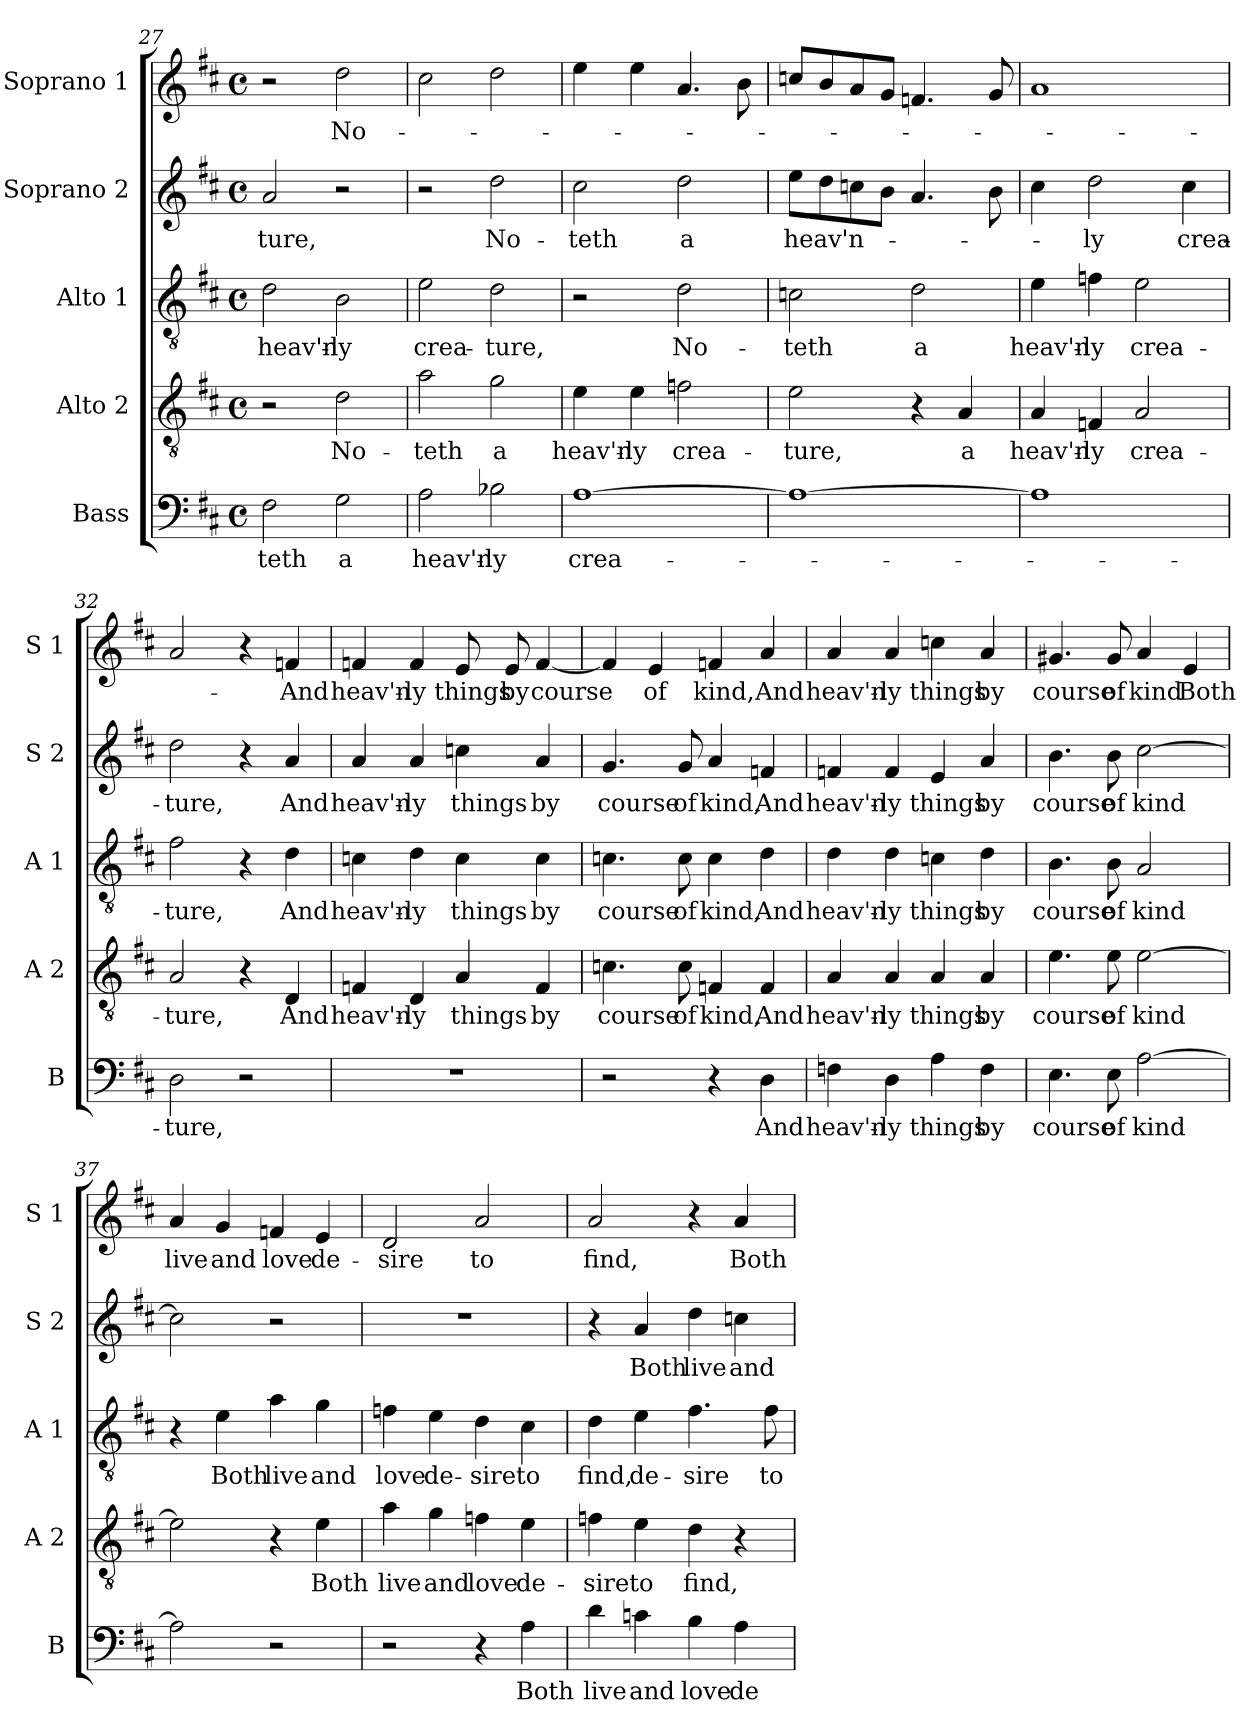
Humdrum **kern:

**kern	**text	**kern	**text	**kern	**text	**kern	**text	**kern	**text
*part5	*part5	*part4	*part4	*part3	*part3	*part2	*part2	*part1	*part1
*staff5	*staff5	*staff4	*staff4	*staff3	*staff3	*staff2	*staff2	*staff1	*staff1
*I"Bass	*	*I"Alto 2	*	*I"Alto 1	*	*I"Soprano 2	*	*I"Soprano 1	*
*I'B	*	*I'A 2	*	*I'A 1	*	*I'S 2	*	*I'S 1	*
*clefF4	*	*clefGv2	*	*clefGv2	*	*clefG2	*	*clefG2	*
*k[f#c#]	*	*k[f#c#]	*	*k[f#c#]	*	*k[f#c#]	*	*k[f#c#]	*
*D:	*	*D:	*	*D:	*	*D:	*	*D:	*
*M4/4	*	*M4/4	*	*M4/4	*	*M4/4	*	*M4/4	*
*met(c)	*	*met(c)	*	*met(c)	*	*met(c)	*	*met(c)	*
=27	=27	=27	=27	=27	=27	=27	=27	=27	=27
!	!LO:LY:b	!	!	!	!LO:LY:b	!	!LO:LY:b	!	!
2F#\	-teth	2r	.	2d\	heav'n-	2a/	-ture,	2r	.
!	!LO:LY:b	!	!LO:LY:b	!	!LO:LY:b	!	!	!	!LO:LY:b
2G\	a	2d\	No-	2B\	-ly	2r	.	2dd\	No-
=28	=28	=28	=28	=28	=28	=28	=28	=28	=28
!	!LO:LY:b	!	!LO:LY:b	!	!LO:LY:b	!	!	!	!
2A\	heav'n-	2a\	-teth	2e\	crea-	2r	.	2cc#\	.
!	!LO:LY:b	!	!LO:LY:b	!	!LO:LY:b	!	!LO:LY:b	!	!
2B-X\	-ly	2g\	a	2d\	-ture,	2dd\	No-	2dd\	.
=29	=29	=29	=29	=29	=29	=29	=29	=29	=29
!	!LO:LY:b	!	!LO:LY:b	!	!	!	!LO:LY:b	!	!
[1A	crea-	4e\	heav'n-	2r	.	2cc#\	-teth	4ee\	.
!	!	!	!LO:LY:b	!	!	!	!	!	!
.	.	4e\	-ly	.	.	.	.	4ee\	.
!	!	!	!LO:LY:b	!	!LO:LY:b	!	!LO:LY:b	!	!
.	.	2fn\	crea-	2d\	No-	2dd\	a	4.a/	.
.	.	.	.	.	.	.	.	8b\	.
!!LO:LB:g=z
=30	=30	=30	=30	=30	=30	=30	=30	=30	=30
!	!	!	!LO:LY:b	!	!LO:LY:b	!	!LO:LY:b	!	!
1A_	.	2e\	-ture,	2cn\	-teth	8ee\L	heav'n-	8ccn/L	.
.	.	.	.	.	.	8dd\	.	8b/	.
.	.	.	.	.	.	8ccn\	.	8a/	.
.	.	.	.	.	.	8b\J	.	8g/J	.
!	!	!	!	!	!LO:LY:b	!	!	!	!
.	.	4r	.	2d\	a	4.a/	.	4.fn/	.
!	!	!	!LO:LY:b	!	!	!	!	!	!
.	.	4A/	a	.	.	.	.	.	.
.	.	.	.	.	.	8b\	.	8g/	.
=31	=31	=31	=31	=31	=31	=31	=31	=31	=31
!	!	!	!LO:LY:b	!	!LO:LY:b	!	!	!	!
1A]	.	4A/	heav'n-	4e\	heav'n-	4cc#\	.	1a	.
!	!	!	!LO:LY:b	!	!LO:LY:b	!	!LO:LY:b	!	!
.	.	4Fn/	-ly	4fn\	-ly	2dd\	-ly	.	.
!	!	!	!LO:LY:b	!	!LO:LY:b	!	!	!	!
.	.	2A/	crea-	2e\	crea-	.	.	.	.
!	!	!	!	!	!	!	!LO:LY:b	!	!
.	.	.	.	.	.	4cc#\	crea-	.	.
=32	=32	=32	=32	=32	=32	=32	=32	=32	=32
!	!LO:LY:b	!	!LO:LY:b	!	!LO:LY:b	!	!LO:LY:b	!	!
2D\	-ture,	2A/	-ture,	2f#\	-ture,	2dd\	-ture,	2a/	.
2r	.	4r	.	4r	.	4r	.	4r	.
!	!	!	!LO:LY:b	!	!LO:LY:b	!	!LO:LY:b	!	!LO:LY:b
.	.	4D/	And	4d\	And	4a/	And	4fn/	-And
=33	=33	=33	=33	=33	=33	=33	=33	=33	=33
!	!	!	!LO:LY:b	!	!LO:LY:b	!	!LO:LY:b	!	!LO:LY:b
1r	.	4Fn/	heav'n-	4cn\	heav'n-	4a/	heav'n-	4fn/	heav'n-
!	!	!	!LO:LY:b	!	!LO:LY:b	!	!LO:LY:b	!	!LO:LY:b
.	.	4D/	-ly	4d\	-ly	4a/	-ly	4f/	-ly
!	!	!	!LO:LY:b	!	!LO:LY:b	!	!LO:LY:b	!	!LO:LY:b
.	.	4A/	things	4c\	things	4ccn\	things	8e/	things
!	!	!	!	!	!	!	!	!	!LO:LY:b
.	.	.	.	.	.	.	.	8e/	by
!	!	!	!LO:LY:b	!	!LO:LY:b	!	!LO:LY:b	!	!LO:LY:b
.	.	4F/	by	4c\	by	4a/	by	[4f/	course
=34	=34	=34	=34	=34	=34	=34	=34	=34	=34
!	!	!	!LO:LY:b	!	!LO:LY:b	!	!LO:LY:b	!	!
2r	.	4.cn\	course	4.cn\	course	4.g/	course	4f/]	.
!	!	!	!	!	!	!	!	!	!LO:LY:b
.	.	.	.	.	.	.	.	4e/	of
!	!	!	!LO:LY:b	!	!LO:LY:b	!	!LO:LY:b	!	!
.	.	8c\	of	8c\	of	8g/	of	.	.
!	!	!	!LO:LY:b	!	!LO:LY:b	!	!LO:LY:b	!	!LO:LY:b
4r	.	4Fn/	kind,	4c\	kind,	4a/	kind,	4fn/	kind,
!	!LO:LY:b	!	!LO:LY:b	!	!LO:LY:b	!	!LO:LY:b	!	!LO:LY:b
4D\	And	4F/	And	4d\	And	4fn/	And	4a/	And
!!LO:LB:g=z
=35	=35	=35	=35	=35	=35	=35	=35	=35	=35
!	!LO:LY:b	!	!LO:LY:b	!	!LO:LY:b	!	!LO:LY:b	!	!LO:LY:b
4Fn\	heav'n-	4A/	heav'n-	4d\	heav'n-	4fn/	heav'n-	4a/	heav'n-
!	!LO:LY:b	!	!LO:LY:b	!	!LO:LY:b	!	!LO:LY:b	!	!LO:LY:b
4D\	-ly	4A/	-ly	4d\	-ly	4f/	-ly	4a/	-ly
!	!LO:LY:b	!	!LO:LY:b	!	!LO:LY:b	!	!LO:LY:b	!	!LO:LY:b
4A\	things	4A/	things	4cn\	things	4e/	things	4ccn\	things
!	!LO:LY:b	!	!LO:LY:b	!	!LO:LY:b	!	!LO:LY:b	!	!LO:LY:b
4F\	by	4A/	by	4d\	by	4a/	by	4a/	by
=36	=36	=36	=36	=36	=36	=36	=36	=36	=36
!	!LO:LY:b	!	!LO:LY:b	!	!LO:LY:b	!	!LO:LY:b	!	!LO:LY:b
4.E\	course	4.e\	course	4.B\	course	4.b\	course	4.g#X/	course
!	!LO:LY:b	!	!LO:LY:b	!	!LO:LY:b	!	!LO:LY:b	!	!LO:LY:b
8E\	of	8e\	of	8B\	of	8b\	of	8g#/	of
!	!LO:LY:b	!	!LO:LY:b	!	!LO:LY:b	!	!LO:LY:b	!	!LO:LY:b
[2A\	kind	[2e\	kind	2A/	kind	[2cc#\	kind	4a/	kind
!	!	!	!	!	!	!	!	!	!LO:LY:b
.	.	.	.	.	.	.	.	4e/	Both
=37	=37	=37	=37	=37	=37	=37	=37	=37	=37
!	!	!	!	!	!	!	!	!	!LO:LY:b
2A\]	.	2e\]	.	4r	.	2cc#\]	.	4a/	live
!	!	!	!	!	!LO:LY:b	!	!	!	!LO:LY:b
.	.	.	.	4e\	Both	.	.	4g/	and
!	!	!	!	!	!LO:LY:b	!	!	!	!LO:LY:b
2r	.	4r	.	4a\	live	2r	.	4fn/	love
!	!	!	!LO:LY:b	!	!LO:LY:b	!	!	!	!LO:LY:b
.	.	4e\	Both	4g\	and	.	.	4e/	de-
=38	=38	=38	=38	=38	=38	=38	=38	=38	=38
!	!	!	!LO:LY:b	!	!LO:LY:b	!	!	!	!LO:LY:b
2r	.	4a\	live	4fn\	love	1r	.	2d/	-sire
!	!	!	!LO:LY:b	!	!LO:LY:b	!	!	!	!
.	.	4g\	and	4e\	de-	.	.	.	.
!	!	!	!LO:LY:b	!	!LO:LY:b	!	!	!	!LO:LY:b
4r	.	4fn\	love	4d\	-sire	.	.	2a/	to
!	!LO:LY:b	!	!LO:LY:b	!	!LO:LY:b	!	!	!	!
4A\	Both	4e\	de-	4c#\	to	.	.	.	.
=39	=39	=39	=39	=39	=39	=39	=39	=39	=39
!	!LO:LY:b	!	!LO:LY:b	!	!LO:LY:b	!	!	!	!LO:LY:b
4d\	live	4fn\	-sire	4d\	find,	4r	.	2a/	find,
!	!LO:LY:b	!	!LO:LY:b	!	!LO:LY:b	!	!LO:LY:b	!	!
4cn\	and	4e\	to	4e\	de-	4a/	Both	.	.
!	!LO:LY:b	!	!LO:LY:b	!	!LO:LY:b	!	!LO:LY:b	!	!
4B\	love	4d\	find,	4.f#\	-sire	4dd\	live	4r	.
!	!LO:LY:b	!	!	!	!	!	!LO:LY:b	!	!LO:LY:b
4A\	de-	4r	.	.	.	4ccn\	and	4a/	Both
!	!	!	!	!	!LO:LY:b	!	!	!	!
.	.	.	.	8f#\	to	.	.	.	.
=	=	=	=	=	=	=	=	=	=
*-	*-	*-	*-	*-	*-	*-	*-	*-	*-
